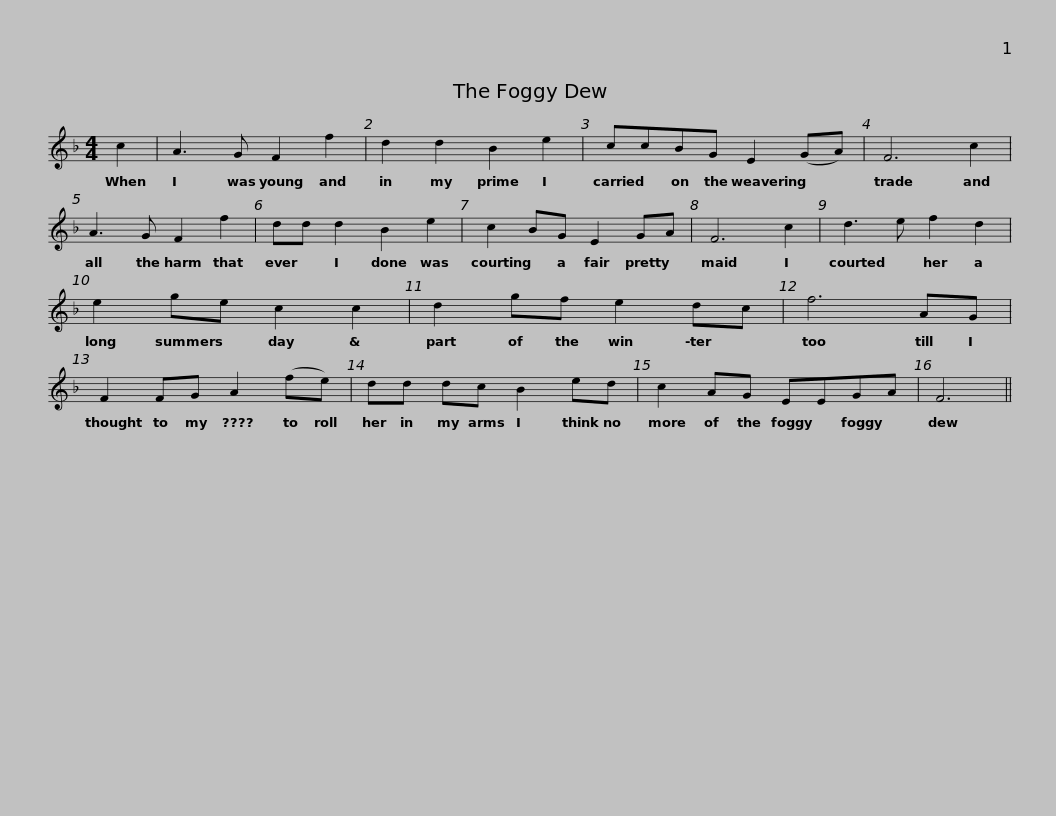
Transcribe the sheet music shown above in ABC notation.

X:1
L:1/8
M:4/4
I:linebreak $
K:F
V:1 treble
V:1
 c2 | A3 G F2 f2 | d2 d2 B2 e2 | ccBG E2 (GA) | F6 c2 | %5
 A3 G F2 f2 |$ dd d2 B2 e2 | c2 BG E2 GA | F6 c2 | d3 e f2 d2 | %10
 e2 ge c2 c2 |$ d2 gf e2 dc | f6 AG | F2 FG A2 (fe) | dd dc B2 ed |$ %15
 c2 AG EEGA | F6 || %17
